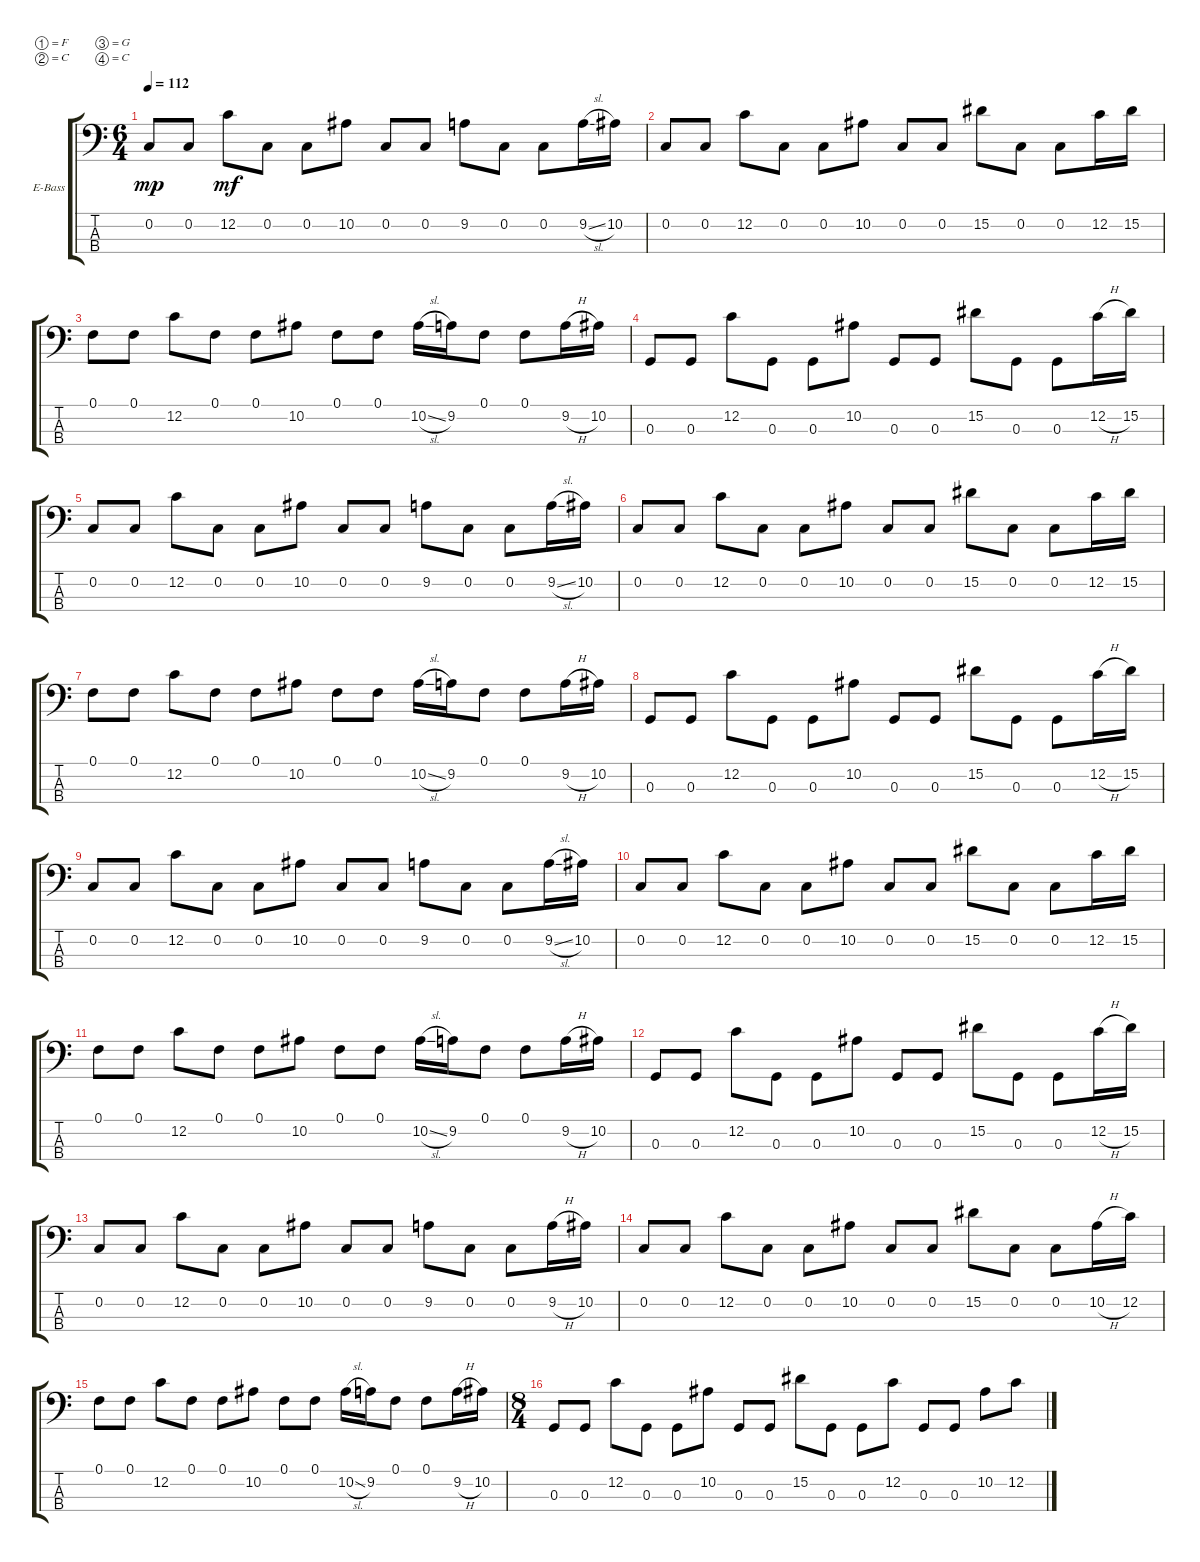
\defaultSystemsLayout 4
\bracketExtendMode groupsimilarinstruments
\firstSystemTrackNameOrientation horizontal
\otherSystemsTrackNameOrientation horizontal
\track ("Kristian - Bass" "E-Bass") {instrument electricbassfinger}
\staff {score tabs}
\tuning (F2 C2 G1 C1)
\ts (6 4)
\tempo 112
\clef f4
\ks c
0.2.8{dy mp} 0.2.8 12.2.8{dy mf} 0.2.8 0.2.8 10.2.8 0.2.8 0.2.8 9.2.8 0.2.8 0.2.8 9.2{sl}.16 10.2.16 |
0.2.8 0.2.8 12.2.8 0.2.8 0.2.8 10.2.8 0.2.8 0.2.8 15.2.8 0.2.8 0.2.8 12.2.16 15.2.16 |
0.1.8 0.1.8 12.2.8 0.1.8 0.1.8 10.2.8 0.1.8 0.1.8 10.2{sl}.16 9.2.16 0.1.8 0.1.8 9.2{h}.16 10.2.16 |
0.3.8 0.3.8 12.2.8 0.3.8 0.3.8 10.2.8 0.3.8 0.3.8 15.2.8 0.3.8 0.3.8 12.2{h}.16 15.2.16 |
0.2.8 0.2.8 12.2.8 0.2.8 0.2.8 10.2.8 0.2.8 0.2.8 9.2.8 0.2.8 0.2.8 9.2{sl}.16 10.2.16 |
0.2.8 0.2.8 12.2.8 0.2.8 0.2.8 10.2.8 0.2.8 0.2.8 15.2.8 0.2.8 0.2.8 12.2.16 15.2.16 |
0.1.8 0.1.8 12.2.8 0.1.8 0.1.8 10.2.8 0.1.8 0.1.8 10.2{sl}.16 9.2.16 0.1.8 0.1.8 9.2{h}.16 10.2.16 |
0.3.8 0.3.8 12.2.8 0.3.8 0.3.8 10.2.8 0.3.8 0.3.8 15.2.8 0.3.8 0.3.8 12.2{h}.16 15.2.16 |
0.2.8 0.2.8 12.2.8 0.2.8 0.2.8 10.2.8 0.2.8 0.2.8 9.2.8 0.2.8 0.2.8 9.2{sl}.16 10.2.16 |
0.2.8 0.2.8 12.2.8 0.2.8 0.2.8 10.2.8 0.2.8 0.2.8 15.2.8 0.2.8 0.2.8 12.2.16 15.2.16 |
0.1.8 0.1.8 12.2.8 0.1.8 0.1.8 10.2.8 0.1.8 0.1.8 10.2{sl}.16 9.2.16 0.1.8 0.1.8 9.2{h}.16 10.2.16 |
0.3.8 0.3.8 12.2.8 0.3.8 0.3.8 10.2.8 0.3.8 0.3.8 15.2.8 0.3.8 0.3.8 12.2{h}.16 15.2.16 |
0.2.8 0.2.8 12.2.8 0.2.8 0.2.8 10.2.8 0.2.8 0.2.8 9.2.8 0.2.8 0.2.8 9.2{h}.16 10.2.16 |
0.2.8 0.2.8 12.2.8 0.2.8 0.2.8 10.2.8 0.2.8 0.2.8 15.2.8 0.2.8 0.2.8 10.2{h}.16 12.2.16 |
0.1.8 0.1.8 12.2.8 0.1.8 0.1.8 10.2.8 0.1.8 0.1.8 10.2{sl}.16 9.2.16 0.1.8 0.1.8 9.2{h}.16 10.2.16 |
\ts (8 4)
0.3.8 0.3.8 12.2.8 0.3.8 0.3.8 10.2.8 0.3.8 0.3.8 15.2.8 0.3.8 0.3.8 12.2.8 0.3.8 0.3.8 10.2.8 12.2.8
